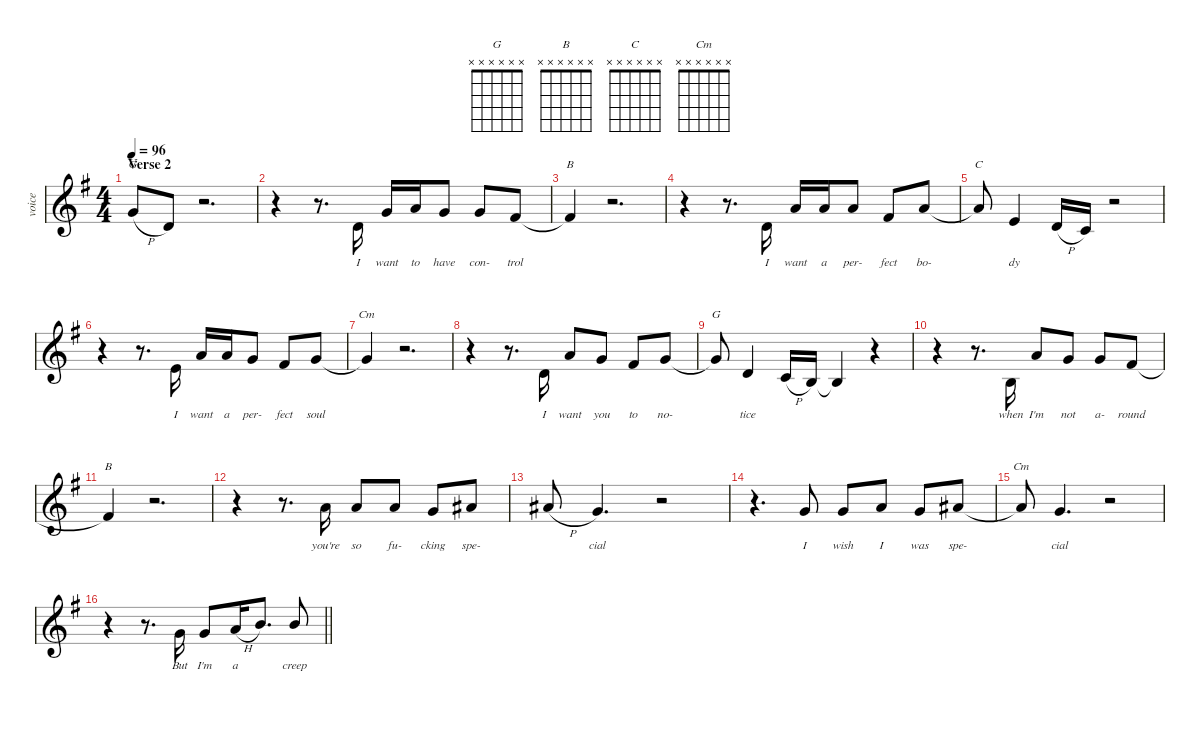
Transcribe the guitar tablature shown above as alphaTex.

\defaultSystemsLayout 4
\hideDynamics
\bracketExtendMode nobrackets
\otherSystemsTrackNameOrientation horizontal
\track ("Voice" "voice") {defaultSystemsLayout 4 instrument clarinet}
\staff {score}
\tuning (E4 B3 G3 D3 A2 E2)
\displaytranspose 12
\chord ("G" x x x x x x)
\chord ("B" x x x x x x)
\chord ("C" x x x x x x)
\chord ("Cm" x x x x x x)
\ts (4 4)
\section ("" "Verse 2")
\tempo 96
\clef g2
\ks g
5.4{h t acc forcenatural}.8{ch "G" dy f beam Up} 0.4{acc forcenatural}.8{beam Up} r.2{d beam Up} |
r.4{beam Down} r.8{d beam Down} 0.4{acc forcenatural}.16{lyrics (0 "I") lyrics (1 "") lyrics (2 "") lyrics (3 "") lyrics (4 "") beam Up} 0.3{acc forcenatural}.16{lyrics (0 "want") lyrics (1 "") lyrics (2 "") lyrics (3 "") lyrics (4 "") beam Up} 2.3{acc forcenatural}.16{lyrics (0 "to") lyrics (1 "") lyrics (2 "") lyrics (3 "") lyrics (4 "") beam Up} 0.3{acc forcenatural}.8{lyrics (0 "have") lyrics (1 "") lyrics (2 "") lyrics (3 "") lyrics (4 "") beam Up} 0.3{acc forcenatural}.8{lyrics (0 "con-") lyrics (1 "") lyrics (2 "") lyrics (3 "") lyrics (4 "") beam Up} 4.4{acc #}.8{lyrics (0 "trol") lyrics (1 "") lyrics (2 "") lyrics (3 "") lyrics (4 "") beam Up} |
4.4{t acc #}.4{ch "B" beam Up} r.2{d beam Up} |
r.4{beam Down} r.8{d beam Down} 0.4{acc forcenatural}.16{lyrics (0 "I") lyrics (1 "") lyrics (2 "") lyrics (3 "") lyrics (4 "") beam Up} 2.3{acc forcenatural}.16{lyrics (0 "want") lyrics (1 "") lyrics (2 "") lyrics (3 "") lyrics (4 "") beam Up} 2.3{acc forcenatural}.16{lyrics (0 "a") lyrics (1 "") lyrics (2 "") lyrics (3 "") lyrics (4 "") beam Up} 2.3{acc forcenatural}.8{lyrics (0 "per-") lyrics (1 "") lyrics (2 "") lyrics (3 "") lyrics (4 "") beam Up} 4.4{acc #}.8{lyrics (0 "fect") lyrics (1 "") lyrics (2 "") lyrics (3 "") lyrics (4 "") beam Up} 2.3{acc forcenatural}.8{lyrics (0 "bo-") lyrics (1 "") lyrics (2 "") lyrics (3 "") lyrics (4 "") beam Up} |
2.3{t acc forcenatural}.8{ch "C" beam Up} 7.5{acc forcenatural}.4{lyrics (0 "dy") lyrics (1 "") lyrics (2 "") lyrics (3 "") lyrics (4 "") beam Up} 5.5{h acc forcenatural}.16{beam Up} 3.5{acc forcenatural}.16{beam Up} r.2{beam Up} |
r.4{beam Down} r.8{d beam Down} 2.4{acc forcenatural}.16{lyrics (0 "I") lyrics (1 "") lyrics (2 "") lyrics (3 "") lyrics (4 "") beam Up} 2.3{acc forcenatural}.16{lyrics (0 "want") lyrics (1 "") lyrics (2 "") lyrics (3 "") lyrics (4 "") beam Up} 2.3{acc forcenatural}.16{lyrics (0 "a") lyrics (1 "") lyrics (2 "") lyrics (3 "") lyrics (4 "") beam Up} 0.3{acc forcenatural}.8{lyrics (0 "per-") lyrics (1 "") lyrics (2 "") lyrics (3 "") lyrics (4 "") beam Up} 4.4{acc #}.8{lyrics (0 "fect") lyrics (1 "") lyrics (2 "") lyrics (3 "") lyrics (4 "") beam Up} 0.3{acc forcenatural}.8{lyrics (0 "soul") lyrics (1 "") lyrics (2 "") lyrics (3 "") lyrics (4 "") beam Up} |
0.3{t acc forcenatural}.4{ch "Cm" beam Up} r.2{d beam Up} |
r.4{beam Down} r.8{d beam Down} 0.4{acc forcenatural}.16{lyrics (0 "I") lyrics (1 "") lyrics (2 "") lyrics (3 "") lyrics (4 "") beam Up} 2.3{acc forcenatural}.8{lyrics (0 "want") lyrics (1 "") lyrics (2 "") lyrics (3 "") lyrics (4 "") beam Up} 0.3{acc forcenatural}.8{lyrics (0 "you") lyrics (1 "") lyrics (2 "") lyrics (3 "") lyrics (4 "") beam Up} 4.4{acc #}.8{lyrics (0 "to") lyrics (1 "") lyrics (2 "") lyrics (3 "") lyrics (4 "") beam Up} 0.3{acc forcenatural}.8{lyrics (0 "no-") lyrics (1 "") lyrics (2 "") lyrics (3 "") lyrics (4 "") beam Up} |
0.3{t acc forcenatural}.8{ch "G" beam Up} 5.5{acc forcenatural}.4{lyrics (0 "tice") lyrics (1 "") lyrics (2 "") lyrics (3 "") lyrics (4 "") beam Up} 3.5{h acc forcenatural}.16{beam Up} 2.5{acc forcenatural}.16{beam Up} 2.5{t acc forcenatural}.4{beam Up} r.4{beam Up} |
r.4{beam Down} r.8{d beam Down} 2.5{acc forcenatural}.16{lyrics (0 "when") lyrics (1 "") lyrics (2 "") lyrics (3 "") lyrics (4 "") beam Up} 2.3{acc forcenatural}.8{lyrics (0 "I'm") lyrics (1 "") lyrics (2 "") lyrics (3 "") lyrics (4 "") beam Up} 0.3{acc forcenatural}.8{lyrics (0 "not") lyrics (1 "") lyrics (2 "") lyrics (3 "") lyrics (4 "") beam Up} 0.3{acc forcenatural}.8{lyrics (0 "a-") lyrics (1 "") lyrics (2 "") lyrics (3 "") lyrics (4 "") beam Up} 4.4{acc #}.8{lyrics (0 "round") lyrics (1 "") lyrics (2 "") lyrics (3 "") lyrics (4 "") beam Up} |
4.4{t acc #}.4{ch "B" beam Up} r.2{d beam Up} |
r.4{beam Down} r.8{d beam Down} 2.3{acc forcenatural}.16{lyrics (0 "you're") lyrics (1 "") lyrics (2 "") lyrics (3 "") lyrics (4 "") beam Up} 2.3{acc forcenatural}.8{lyrics (0 "so") lyrics (1 "") lyrics (2 "") lyrics (3 "") lyrics (4 "") beam Up} 2.3{acc forcenatural}.8{lyrics (0 "fu-") lyrics (1 "") lyrics (2 "") lyrics (3 "") lyrics (4 "") beam Up} 0.3{acc forcenatural}.8{lyrics (0 "cking") lyrics (1 "") lyrics (2 "") lyrics (3 "") lyrics (4 "") beam Up} 3.3{acc #}.8{lyrics (0 "spe-") lyrics (1 "") lyrics (2 "") lyrics (3 "") lyrics (4 "") beam Up} |
3.3{h acc #}.8{beam Up} 0.3{acc forcenatural}.4{d lyrics (0 "cial") lyrics (1 "") lyrics (2 "") lyrics (3 "") lyrics (4 "") beam Up} r.2{beam Up} |
r.4{d beam Down} 0.3{acc forcenatural}.8{lyrics (0 "I") lyrics (1 "") lyrics (2 "") lyrics (3 "") lyrics (4 "") beam Up} 0.3{acc forcenatural}.8{lyrics (0 "wish") lyrics (1 "") lyrics (2 "") lyrics (3 "") lyrics (4 "") beam Up} 2.3{acc forcenatural}.8{lyrics (0 "I") lyrics (1 "") lyrics (2 "") lyrics (3 "") lyrics (4 "") beam Up} 0.3{acc forcenatural}.8{lyrics (0 "was") lyrics (1 "") lyrics (2 "") lyrics (3 "") lyrics (4 "") beam Up} 3.3{acc #}.8{lyrics (0 "spe-") lyrics (1 "") lyrics (2 "") lyrics (3 "") lyrics (4 "") beam Up} |
3.3{t acc #}.8{ch "Cm" beam Up} 5.4{acc forcenatural}.4{d lyrics (0 "cial") lyrics (1 "") lyrics (2 "") lyrics (3 "") lyrics (4 "") beam Up} r.2{beam Up} |
\barLineRight lightlight
r.4{beam Down} r.8{d beam Down} 0.3{acc forcenatural}.16{lyrics (0 "But") lyrics (1 "") lyrics (2 "") lyrics (3 "") lyrics (4 "") beam Up} 0.3{acc forcenatural}.8{lyrics (0 "I'm") lyrics (1 "") lyrics (2 "") lyrics (3 "") lyrics (4 "") beam Up} 2.3{h acc forcenatural}.16{lyrics (0 "a") lyrics (1 "") lyrics (2 "") lyrics (3 "") lyrics (4 "") beam Up} 4.3{acc forcenatural}.8{d beam Up} 4.3{acc forcenatural}.8{lyrics (0 "creep") lyrics (1 "") lyrics (2 "") lyrics (3 "") lyrics (4 "") beam Up}
